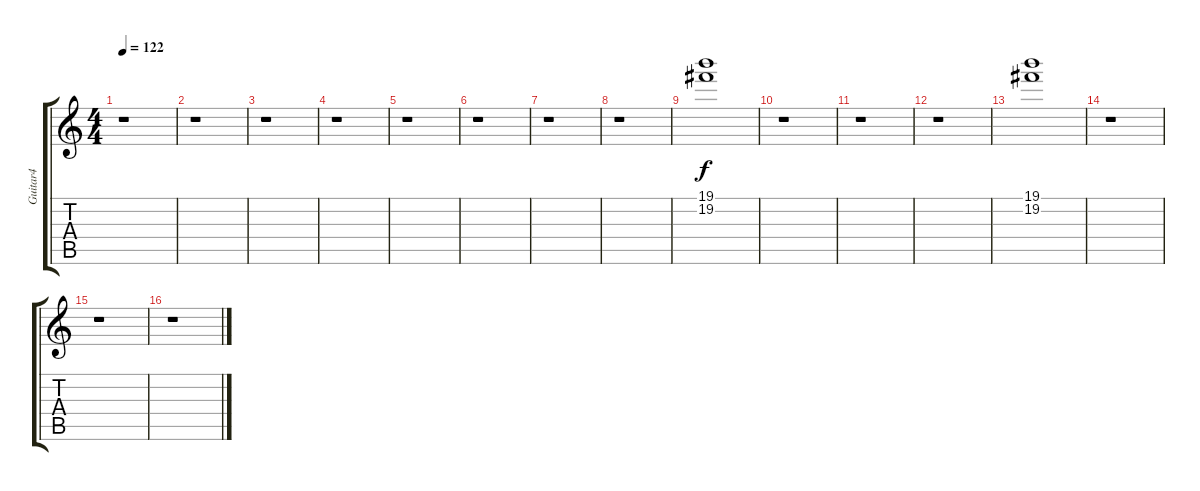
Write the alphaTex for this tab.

\track ("Guitar4" "Guitar4") {instrument acousticguitarnylon}
\staff {score tabs}
\tuning (E4 B3 G3 D3 A2 E2) {hide}
\ts (4 4)
\tempo 122
\clef g2
\ks c
r.1{dy f} |
r.1 |
r.1 |
r.1 |
r.1 |
r.1 |
r.1 |
r.1 |
(19.1 19.2).1 |
r.1 |
r.1 |
r.1 |
(19.1 19.2).1 |
r.1 |
r.1 |
r.1
